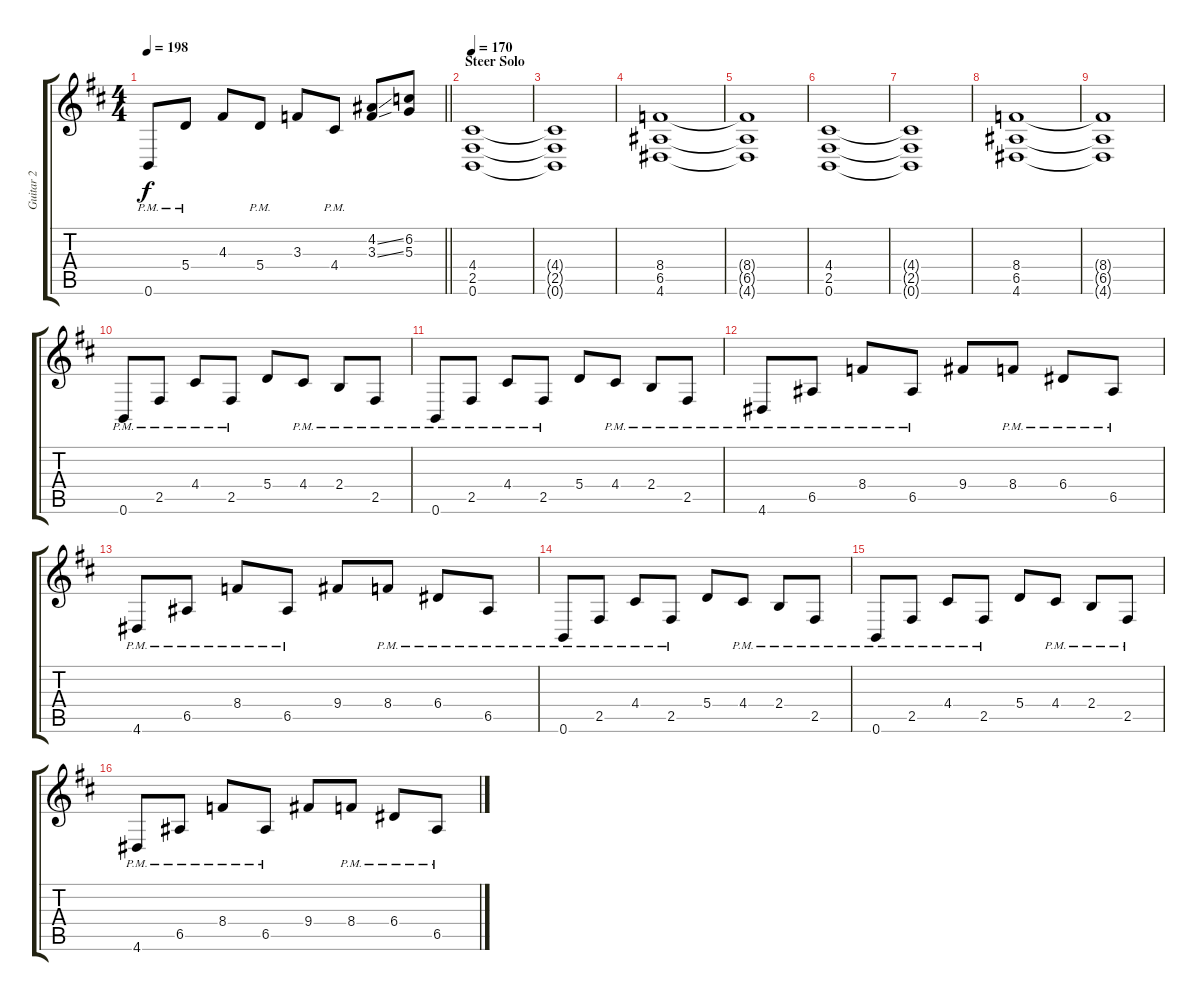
\track ("Guitar 2" "Guitar 2") {instrument distortionguitar}
\staff {score tabs}
\tuning (B3 Gb3 D3 A2 E2 B1) {hide}
\ts (4 4)
\tempo 198
\clef g2
\barLineRight lightlight
\ks d
0.6{pm}.8{dy f} 5.4{pm}.8 4.3.8 5.4{pm}.8 3.3.8 4.4{pm}.8 (4.2{ss} 3.3{ss}).8 (6.2 5.3).8 |
\section ("" "Steer Solo")
\tempo 170
(4.4 2.5 0.6).1{balance 8} |
(4.4{t} 2.5{t} 0.6{t}).1 |
(8.4 6.5 4.6).1 |
(8.4{t} 6.5{t} 4.6{t}).1 |
(4.4 2.5 0.6).1 |
(4.4{t} 2.5{t} 0.6{t}).1 |
(8.4 6.5 4.6).1 |
(8.4{t} 6.5{t} 4.6{t}).1 |
0.6{pm}.8 2.5{pm}.8 4.4{pm}.8 2.5{pm}.8 5.4.8 4.4{pm}.8 2.4{pm}.8 2.5{pm}.8 |
0.6{pm}.8 2.5{pm}.8 4.4{pm}.8 2.5{pm}.8 5.4.8 4.4{pm}.8 2.4{pm}.8 2.5{pm}.8 |
4.6{pm}.8 6.5{pm}.8 8.4{pm}.8 6.5{pm}.8 9.4.8 8.4{pm}.8 6.4{pm}.8 6.5{pm}.8 |
4.6{pm}.8 6.5{pm}.8 8.4{pm}.8 6.5{pm}.8 9.4.8 8.4{pm}.8 6.4{pm}.8 6.5{pm}.8 |
0.6{pm}.8 2.5{pm}.8 4.4{pm}.8 2.5{pm}.8 5.4.8 4.4{pm}.8 2.4{pm}.8 2.5{pm}.8 |
0.6{pm}.8 2.5{pm}.8 4.4{pm}.8 2.5{pm}.8 5.4.8 4.4{pm}.8 2.4{pm}.8 2.5{pm}.8 |
4.6{pm}.8 6.5{pm}.8 8.4{pm}.8 6.5{pm}.8 9.4.8 8.4{pm}.8 6.4{pm}.8 6.5{pm}.8
